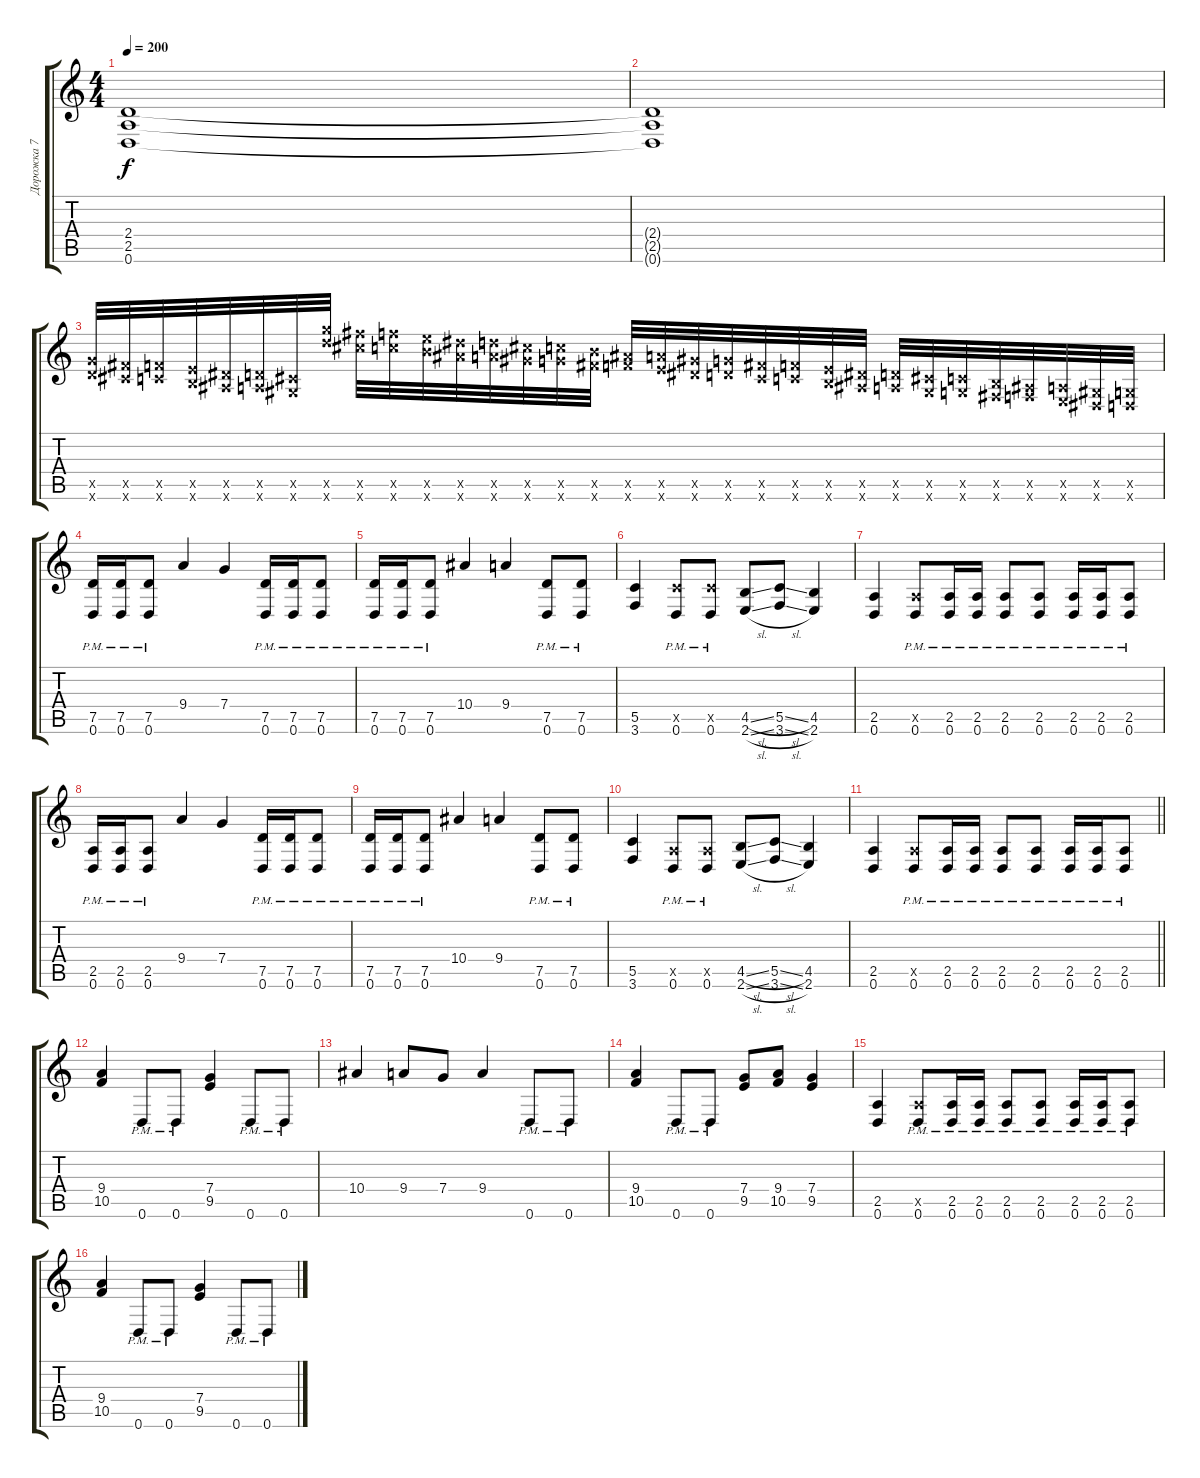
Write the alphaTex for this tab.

\track ("Дорожка 7" "Дорожка 7") {instrument overdrivenguitar}
\staff {score tabs}
\tuning (D4 A3 F3 C3 G2 D2) {hide}
\ts (4 4)
\tempo 200
\clef g2
\ks c
(2.4{t} 2.5{t} 0.6{t}).1{dy f} |
(2.4{t} 2.5{t} 0.6{t}).1 |
(12.5{x} 12.6{x}).32 (11.5{x} 11.6{x}).32 (10.5{x} 10.6{x}).32 (9.5{x} 9.6{x}).32 (8.5{x} 8.6{x}).32 (7.5{x} 7.6{x}).32 (6.5{x} 6.6{x}).32 (24.5{x} 24.6{x}).32 (23.5{x} 23.6{x}).32 (22.5{x} 22.6{x}).32 (21.5{x} 21.6{x}).32 (20.5{x} 20.6{x}).32 (19.5{x} 19.6{x}).32 (18.5{x} 18.6{x}).32 (17.5{x} 17.6{x}).32 (16.5{x} 16.6{x}).32 (15.5{x} 15.6{x}).32 (14.5{x} 14.6{x}).32 (13.5{x} 13.6{x}).32 (12.5{x} 12.6{x}).32 (11.5{x} 11.6{x}).32 (10.5{x} 10.6{x}).32 (9.5{x} 9.6{x}).32 (8.5{x} 8.6{x}).32 (7.5{x} 7.6{x}).32 (6.5{x} 6.6{x}).32 (5.5{x} 5.6{x}).32 (4.5{x} 4.6{x}).32 (3.5{x} 3.6{x}).32 (2.5{x} 2.6{x}).32 (1.5{x} 1.6{x}).32 (0.5{x} 0.6{x}).32 |
(7.5{pm} 0.6{pm}).16 (7.5{pm} 0.6{pm}).16 (7.5{pm} 0.6{pm}).8 9.4.4 7.4.4 (7.5{pm} 0.6{pm}).16 (7.5{pm} 0.6{pm}).16 (7.5{pm} 0.6{pm}).8 |
(7.5{pm} 0.6{pm}).16 (7.5{pm} 0.6{pm}).16 (7.5{pm} 0.6{pm}).8 10.4.4 9.4.4 (7.5{pm} 0.6{pm}).8 (7.5{pm} 0.6{pm}).8 |
(5.5 3.6).4 (5.5{pm x} 0.6{pm}).8 (5.5{pm x} 0.6{pm}).8 (4.5{sl} 2.6{sl}).8 (5.5{sl} 3.6{sl}).8 (4.5 2.6).4 |
(2.5 0.6).4 (2.5{x} 0.6{pm}).8 (2.5{pm} 0.6{pm}).16 (2.5{pm} 0.6{pm}).16 (2.5{pm} 0.6{pm}).8 (2.5{pm} 0.6{pm}).8 (2.5{pm} 0.6{pm}).16 (2.5{pm} 0.6{pm}).16 (2.5{pm} 0.6{pm}).8 |
(2.5{pm} 0.6{pm}).16 (2.5{pm} 0.6{pm}).16 (2.5{pm} 0.6{pm}).8 9.4.4 7.4.4 (7.5{pm} 0.6{pm}).16 (7.5{pm} 0.6{pm}).16 (7.5{pm} 0.6{pm}).8 |
(7.5{pm} 0.6{pm}).16 (7.5{pm} 0.6{pm}).16 (7.5{pm} 0.6{pm}).8 10.4.4 9.4.4 (7.5{pm} 0.6{pm}).8 (7.5{pm} 0.6{pm}).8 |
(5.5 3.6).4 (2.5{pm x} 0.6{pm}).8 (2.5{pm x} 0.6{pm}).8 (4.5{sl} 2.6{sl}).8 (5.5{sl} 3.6{sl}).8 (4.5 2.6).4 |
\barLineRight lightlight
(2.5 0.6).4 (2.5{x} 0.6{pm}).8 (2.5{pm} 0.6{pm}).16 (2.5{pm} 0.6{pm}).16 (2.5{pm} 0.6{pm}).8 (2.5{pm} 0.6{pm}).8 (2.5{pm} 0.6{pm}).16 (2.5{pm} 0.6{pm}).16 (2.5{pm} 0.6{pm}).8 |
(9.4 10.5).4 0.6{pm}.8 0.6{pm}.8 (7.4 9.5).4 0.6{pm}.8 0.6{pm}.8 |
10.4.4 9.4.8 7.4.8 9.4.4 0.6{pm}.8 0.6{pm}.8 |
(9.4 10.5).4 0.6{pm}.8 0.6{pm}.8 (7.4 9.5).8 (9.4 10.5).8 (7.4 9.5).4 |
(2.5 0.6).4 (2.5{x} 0.6{pm}).8 (2.5{pm} 0.6{pm}).16 (2.5{pm} 0.6{pm}).16 (2.5{pm} 0.6{pm}).8 (2.5{pm} 0.6{pm}).8 (2.5{pm} 0.6{pm}).16 (2.5{pm} 0.6{pm}).16 (2.5{pm} 0.6{pm}).8 |
(9.4 10.5).4 0.6{pm}.8 0.6{pm}.8 (7.4 9.5).4 0.6{pm}.8 0.6{pm}.8
